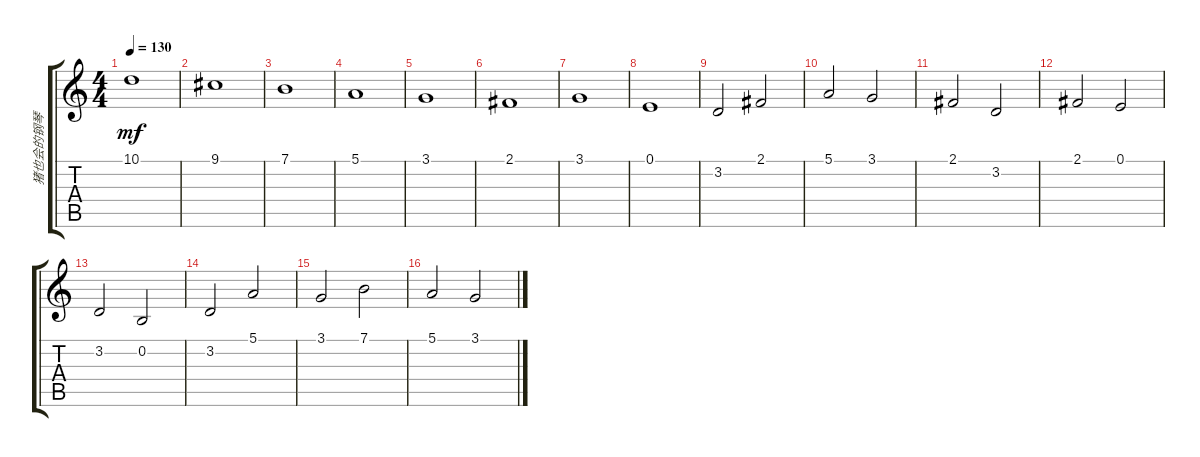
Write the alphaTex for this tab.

\track ("猪也会的钢琴" "猪也会的钢琴") {instrument brightacousticpiano}
\staff {score tabs}
\tuning (E4 B3 G3 D3 A2 E2) {hide}
\ts (4 4)
\tempo 130
\clef g2
\ks c
10.1.1{dy mf} |
9.1.1 |
7.1.1 |
5.1.1 |
3.1.1 |
2.1.1 |
3.1.1 |
0.1.1 |
3.2.2 2.1.2 |
5.1.2 3.1.2 |
2.1.2 3.2.2 |
2.1.2 0.1.2 |
3.2.2 0.2.2 |
3.2.2 5.1.2 |
3.1.2 7.1.2 |
5.1.2 3.1.2
